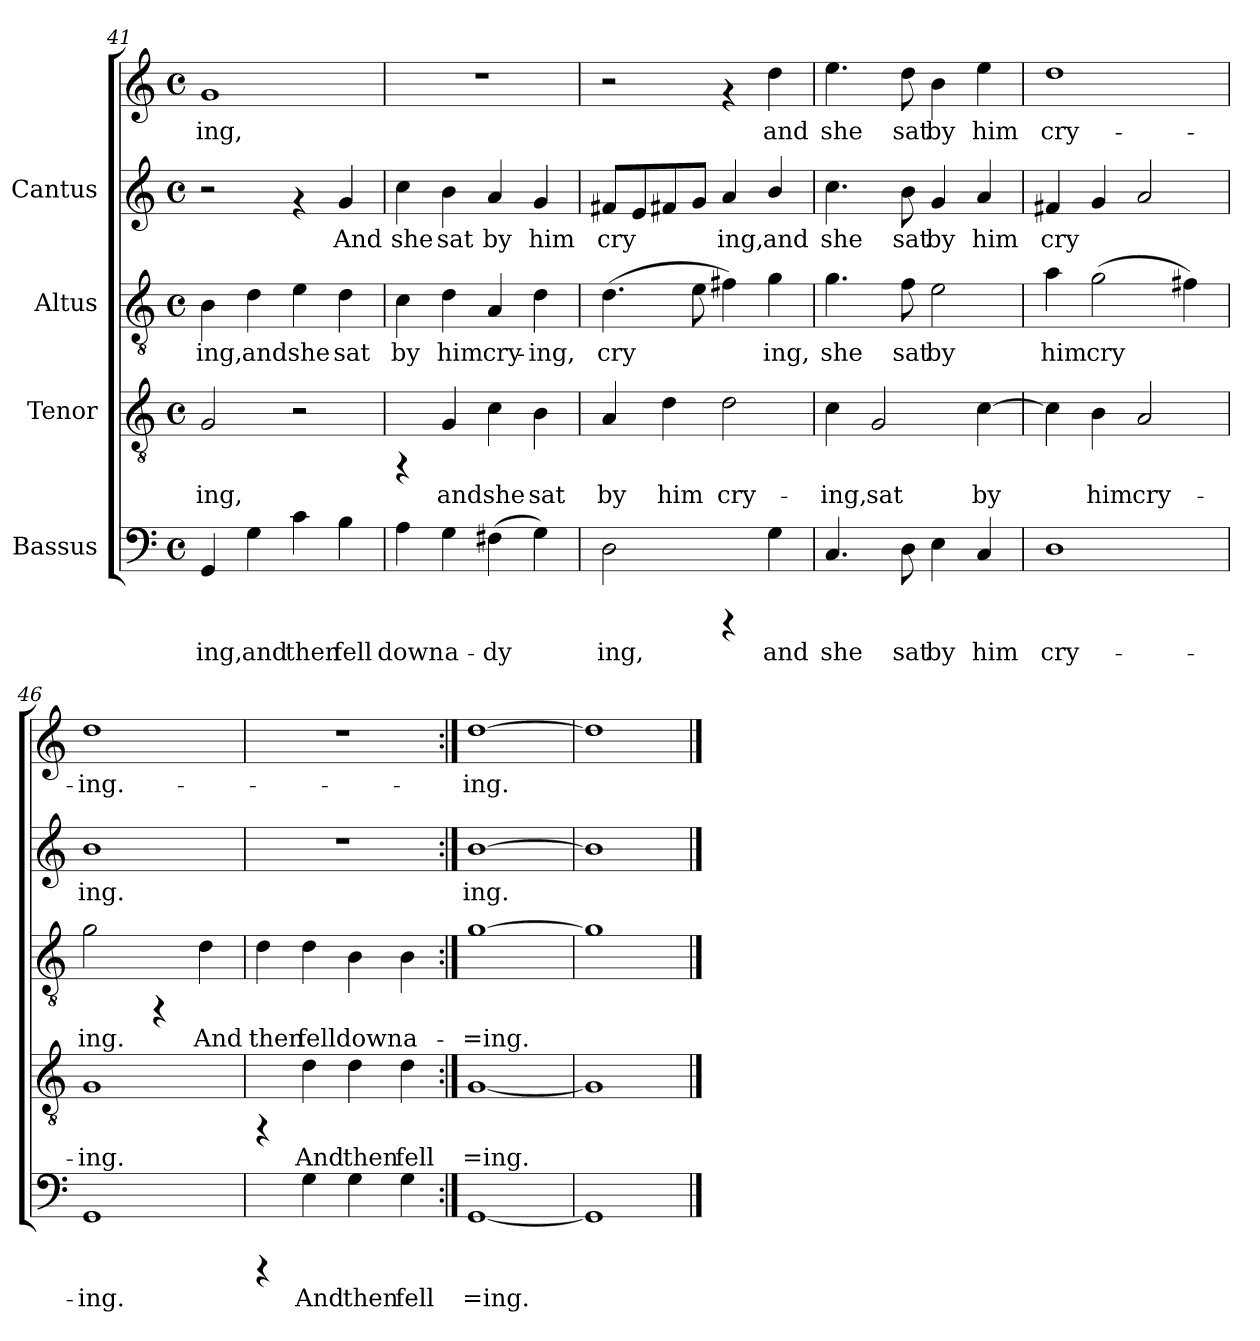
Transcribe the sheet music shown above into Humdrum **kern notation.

**kern	**text	**kern	**text	**kern	**text	**kern	**text	**kern	**text
*part4	*part4	*part3	*part3	*part2	*part2	*part1	*part1	*part1	*part1
*staff5	*staff5	*staff4	*staff4	*staff3	*staff3	*staff2	*staff2	*staff1	*staff1
*I"Bassus	*	*I"Tenor	*	*I"Altus	*	*I"Cantus	*	*	*
*clefF4	*	*clefGv2	*	*clefGv2	*	*clefG2	*	*clefG2	*
*M4/4	*	*M4/4	*	*M4/4	*	*M4/4	*	*M4/4	*
*met(c)	*	*met(c)	*	*met(c)	*	*met(c)	*	*met(c)	*
=41	=41	=41	=41	=41	=41	=41	=41	=41	=41
!	!LO:LY:b:cj	!	!LO:LY:b:cj	!	!LO:LY:b:cj	!	!	!	!LO:LY:b:cj
4GG/	-ing,	2G/	-ing,	4B\	-ing,	2r	.	1g	-ing,
!	!LO:LY:b:cj	!	!	!	!LO:LY:b:cj	!	!	!	!
4G\	and	.	.	4d\	and	.	.	.	.
!	!LO:LY:b:cj	!	!	!	!LO:LY:b:cj	!	!	!	!
4c\	then	2r	.	4e\	she	4rf	.	.	.
!	!LO:LY:b:cj	!	!	!	!LO:LY:b:cj	!	!LO:LY:b:cj	!	!
4B\	fell	.	.	4d\	sat	4g/	And	.	.
=42	=42	=42	=42	=42	=42	=42	=42	=42	=42
!	!LO:LY:b:cj	!	!	!	!LO:LY:b:cj	!	!LO:LY:b:cj	!	!
4A\	down	4rFF	.	4c\	by	4cc\	she	1r	.
!	!LO:LY:b:cj	!	!LO:LY:b:cj	!	!LO:LY:b:cj	!	!LO:LY:b:cj	!	!
4G\	a-	4G/	and	4d\	him	4b\	sat	.	.
!	!LO:LY:b:cj	!	!LO:LY:b:cj	!	!LO:LY:b:cj	!	!LO:LY:b:cj	!	!
(>4F#X\	-dy-	4c\	she	4A/	cry-	4a/	by	.	.
!	!LO:LY:b:cj	!	!LO:LY:b:cj	!	!LO:LY:b:cj	!	!LO:LY:b:cj	!	!
4G\)	--	4B\	sat	4d\	-ing,	4g/	him	.	.
=43	=43	=43	=43	=43	=43	=43	=43	=43	=43
!	!LO:LY:b:cj	!	!LO:LY:b:cj	!	!LO:LY:b:cj	!	!LO:LY:b:cj	!	!
2D\	-ing,	4A/	by	(>4.d\	cry-	8f#X/L	cry-	2r	.
!	!	!	!	!	!	!	!LO:LY:b:cj	!	!
.	.	.	.	.	.	8e/	-	.	.
!	!	!	!LO:LY:b:cj	!	!	!	!LO:LY:b:cj	!	!
.	.	4d\	him	.	.	8f#X/	.	.	.
!	!	!	!	!	!LO:LY:b:cj	!	!LO:LY:b:cj	!	!
.	.	.	.	8e\	-	8g/J	.	.	.
!	!	!	!LO:LY:b:cj	!	!LO:LY:b:cj	!	!LO:LY:b:cj	!	!
4rCCC	.	2d\	cry-	4f#X\)	.	4a/	ing,	4rf	.
!	!LO:LY:b:cj	!	!	!	!LO:LY:b:cj	!	!LO:LY:b:cj	!	!LO:LY:b:cj
4G\	and	.	.	4g\	ing,	4b/	and	4dd\	and
!!LO:LB:g=z
=44	=44	=44	=44	=44	=44	=44	=44	=44	=44
!	!LO:LY:b:cj	!	!LO:LY:b:cj	!	!LO:LY:b:cj	!	!LO:LY:b:cj	!	!LO:LY:b:cj
4.C/	she	4c\	-ing,	4.g\	she	4.cc\	she	4.ee\	she
!	!	!	!LO:LY:b:cj	!	!	!	!	!	!
.	.	2G/	sat	.	.	.	.	.	.
!	!LO:LY:b:cj	!	!	!	!LO:LY:b:cj	!	!LO:LY:b:cj	!	!LO:LY:b:cj
8D\	sat	.	.	8f\	sat	8b\	sat	8dd\	sat
!	!LO:LY:b:cj	!	!	!	!LO:LY:b:cj	!	!LO:LY:b:cj	!	!LO:LY:b:cj
4E\	by	.	.	2e\	by	4g/	by	4b\	by
!	!LO:LY:b:cj	!	!LO:LY:b:cj	!	!	!	!LO:LY:b:cj	!	!LO:LY:b:cj
4C/	him	[>4c\	by	.	.	4a/	him	4ee\	him
=45	=45	=45	=45	=45	=45	=45	=45	=45	=45
!	!LO:LY:b:cj	!	!LO:LY:b:cj	!	!LO:LY:b:cj	!	!LO:LY:b:cj	!	!LO:LY:b:cj
1D	cry-	4c\]	.	4a\	him	4f#X/	-cry-	1dd	cry-
!	!	!	!LO:LY:b:cj	!	!LO:LY:b:cj	!	!LO:LY:b:cj	!	!
.	.	4B\	him	(>2g\	cry-	4g/	--	.	.
!	!	!	!LO:LY:b:cj	!	!	!	!LO:LY:b:cj	!	!
.	.	2A/	cry-	.	.	2a/	--	.	.
!	!	!	!	!	!LO:LY:b:cj	!	!	!	!
.	.	.	.	4f#X\)	--	.	.	.	.
=46	=46	=46	=46	=46	=46	=46	=46	=46	=46
!	!LO:LY:b:cj	!	!LO:LY:b:cj	!	!LO:LY:b:cj	!	!LO:LY:b:cj	!	!LO:LY:b:cj
1GG	-ing.	1G	-ing.	2g\	-ing.	1b	-ing.	1dd	-ing.-
.	.	.	.	4rFF	.	.	.	.	.
!	!	!	!	!	!LO:LY:b:cj	!	!	!	!
.	.	.	.	4d\	And	.	.	.	.
=47	=47	=47	=47	=47	=47	=47	=47	=47	=47
!	!	!	!	!	!LO:LY:b:cj	!	!	!	!
4rCCC	.	4rFF	.	4d\	then	1r	.	1r	.
!	!LO:LY:b:cj	!	!LO:LY:b:cj	!	!LO:LY:b:cj	!	!	!	!
4G\	And	4d\	And	4d\	fell	.	.	.	.
!	!LO:LY:b:cj	!	!LO:LY:b:cj	!	!LO:LY:b:cj	!	!	!	!
4G\	then	4d\	then	4B\	down	.	.	.	.
!	!LO:LY:b:cj	!	!LO:LY:b:cj	!	!LO:LY:b:cj	!	!	!	!
4G\	fell	4d\	fell	4B\	a-	.	.	.	.
=48:|!	=48:|!	=48:|!	=48:|!	=48:|!	=48:|!	=48:|!	=48:|!	=48:|!	=48:|!
!	!LO:LY:b:cj	!	!LO:LY:b:cj	!	!LO:LY:b:cj	!	!LO:LY:b:cj	!	!LO:LY:b:cj
[<1GG	=ing.	[<1G	=ing.	[>1g	-=ing.	[>1b	ing.	[>1dd	ing.
=49	=49	=49	=49	=49	=49	=49	=49	=49	=49
1GG]	.	1G]	.	1g]	.	1b]	.	1dd]	.
==	==	==	==	==	==	==	==	==	==
*-	*-	*-	*-	*-	*-	*-	*-	*-	*-
